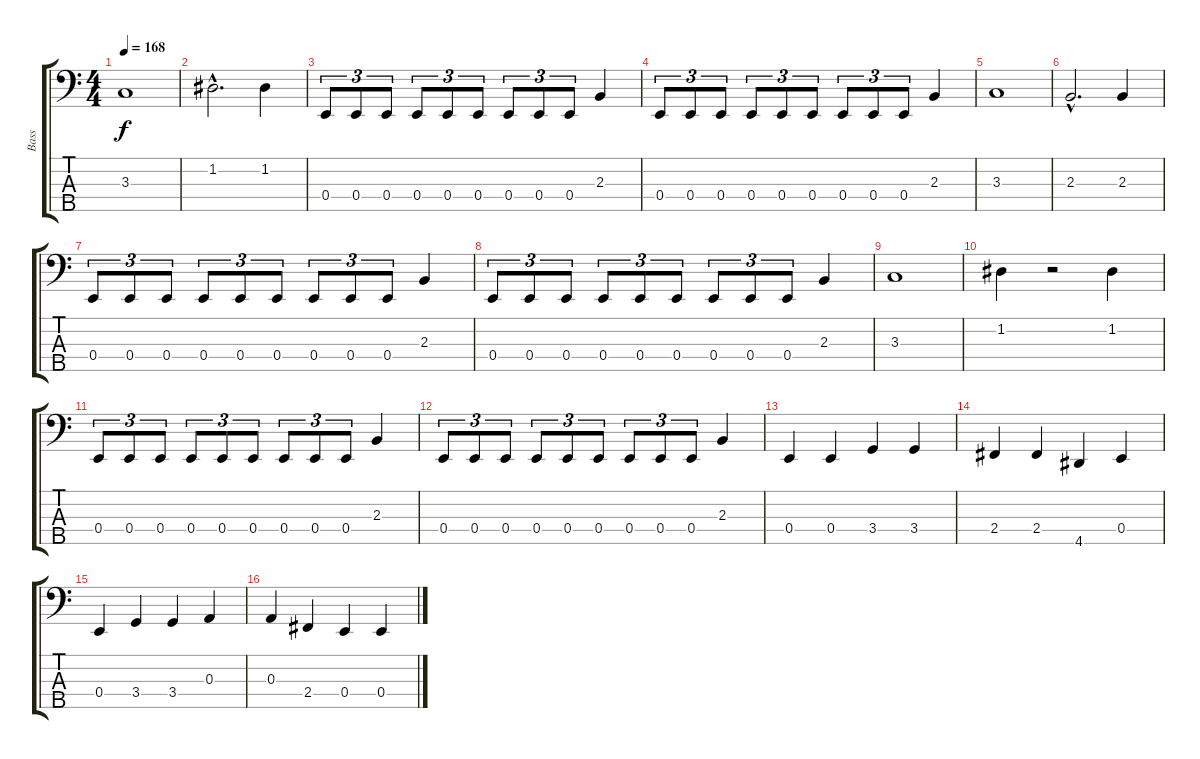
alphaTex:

\track ("Bass" "Bass") {instrument electricbassfinger}
\staff {score tabs}
\tuning (G2 D2 A1 E1 B0) {hide}
\ts (4 4)
\tempo 168
\clef f4
\ks c
3.3.1{dy f} |
1.2{hac}.2{d} 1.2.4 |
0.4.8{tu (3 2)} 0.4.8{tu (3 2)} 0.4.8{tu (3 2)} 0.4.8{tu (3 2)} 0.4.8{tu (3 2)} 0.4.8{tu (3 2)} 0.4.8{tu (3 2)} 0.4.8{tu (3 2)} 0.4.8{tu (3 2)} 2.3.4 |
0.4.8{tu (3 2)} 0.4.8{tu (3 2)} 0.4.8{tu (3 2)} 0.4.8{tu (3 2)} 0.4.8{tu (3 2)} 0.4.8{tu (3 2)} 0.4.8{tu (3 2)} 0.4.8{tu (3 2)} 0.4.8{tu (3 2)} 2.3.4 |
3.3.1 |
2.3{hac}.2{d} 2.3.4 |
0.4.8{tu (3 2)} 0.4.8{tu (3 2)} 0.4.8{tu (3 2)} 0.4.8{tu (3 2)} 0.4.8{tu (3 2)} 0.4.8{tu (3 2)} 0.4.8{tu (3 2)} 0.4.8{tu (3 2)} 0.4.8{tu (3 2)} 2.3.4 |
0.4.8{tu (3 2)} 0.4.8{tu (3 2)} 0.4.8{tu (3 2)} 0.4.8{tu (3 2)} 0.4.8{tu (3 2)} 0.4.8{tu (3 2)} 0.4.8{tu (3 2)} 0.4.8{tu (3 2)} 0.4.8{tu (3 2)} 2.3.4 |
3.3.1 |
1.2.4 r.2 1.2.4 |
0.4.8{tu (3 2)} 0.4.8{tu (3 2)} 0.4.8{tu (3 2)} 0.4.8{tu (3 2)} 0.4.8{tu (3 2)} 0.4.8{tu (3 2)} 0.4.8{tu (3 2)} 0.4.8{tu (3 2)} 0.4.8{tu (3 2)} 2.3.4 |
0.4.8{tu (3 2)} 0.4.8{tu (3 2)} 0.4.8{tu (3 2)} 0.4.8{tu (3 2)} 0.4.8{tu (3 2)} 0.4.8{tu (3 2)} 0.4.8{tu (3 2)} 0.4.8{tu (3 2)} 0.4.8{tu (3 2)} 2.3.4 |
0.4.4 0.4.4 3.4.4 3.4.4 |
2.4.4 2.4.4 4.5.4 0.4.4 |
0.4.4 3.4.4 3.4.4 0.3.4 |
0.3.4 2.4.4 0.4.4 0.4.4
